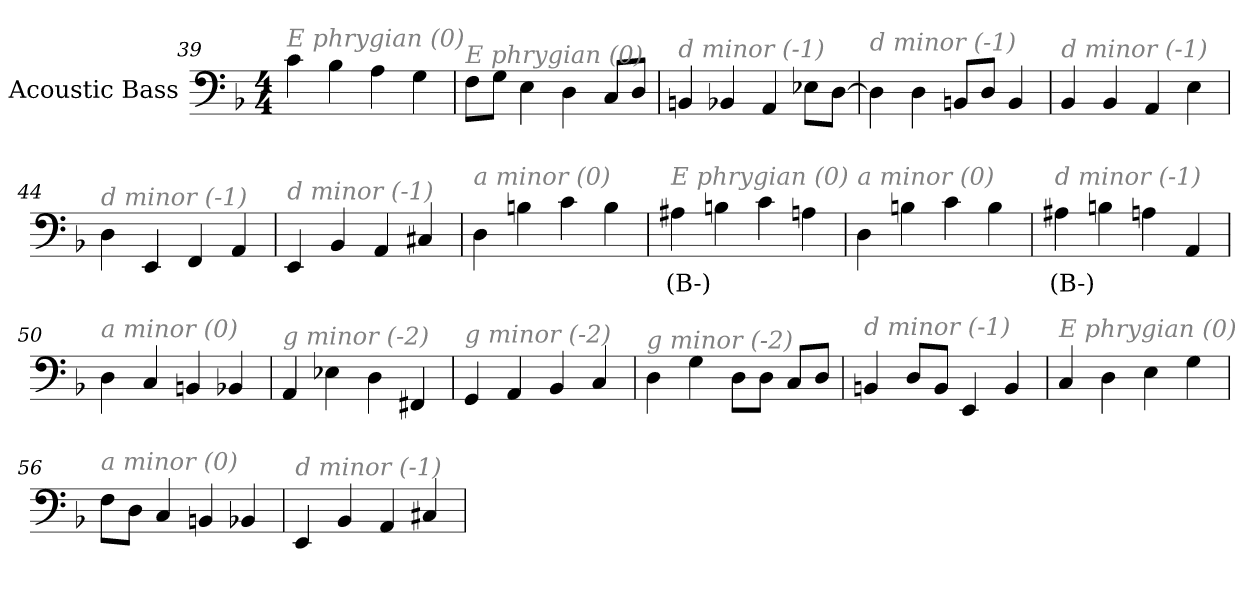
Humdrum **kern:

**kern	**text
*part1	*part1
*staff1	*staff1
*I"Acoustic Bass	*
*clefF4	*
*ITrd7c12	*
*k[b-]	*
*F:	*
*M4/4	*
=39	=39
!LO:TX:i:color=#808080:t=E phrygian (0)	!
4C	.
4BB-	.
4AA	.
4GG	.
=40	=40
!LO:TX:i:color=#808080:t=E phrygian (0)	!
8FFL	.
8GGJ	.
4EE	.
4DD	.
8CCL	.
8DDJ	.
=41	=41
!LO:TX:i:color=#808080:t=d minor (-1)	!
4BBBn	.
4BBB-X	.
4AAA	.
8EE-XL	.
[8DDJ	.
=42	=42
!LO:TX:i:color=#808080:t=d minor (-1)	!
4DD]	.
4DD	.
8BBBnL	.
8DDJ	.
4BBB	.
=43	=43
!LO:TX:i:color=#808080:t=d minor (-1)	!
4BBB-	.
4BBB-	.
4AAA	.
4EE	.
=44	=44
!LO:TX:i:color=#808080:t=d minor (-1)	!
4DD	.
4EEE	.
4FFF	.
4AAA	.
=45	=45
!LO:TX:i:color=#808080:t=d minor (-1)	!
4EEE	.
4BBB-	.
4AAA	.
4CC#X	.
=46	=46
!LO:TX:i:color=#808080:t=a minor (0)	!
4DD	.
4BBn	.
4C	.
4BB	.
=47	=47
!LO:TX:i:color=#808080:t=E phrygian (0)	!
4AA#Xi	(B-)
4BBn	.
4C	.
4AA	.
=48	=48
!LO:TX:i:color=#808080:t=a minor (0)	!
4DD	.
4BBn	.
4C	.
4BB	.
=49	=49
!LO:TX:i:color=#808080:t=d minor (-1)	!
4AA#Xi	(B-)
4BBn	.
4AA	.
4AAA	.
=50	=50
!LO:TX:i:color=#808080:t=a minor (0)	!
4DD	.
4CC	.
4BBBn	.
4BBB-X	.
=51	=51
!LO:TX:i:color=#808080:t=g minor (-2)	!
4AAA	.
4EE-X	.
4DD	.
4FFF#X	.
=52	=52
!LO:TX:i:color=#808080:t=g minor (-2)	!
4GGG	.
4AAA	.
4BBB-	.
4CC	.
=53	=53
!LO:TX:i:color=#808080:t=g minor (-2)	!
4DD	.
4GG	.
8DDL	.
8DDJ	.
8CCL	.
8DDJ	.
=54	=54
!LO:TX:i:color=#808080:t=d minor (-1)	!
4BBBn	.
8DDL	.
8BBBJ	.
4EEE	.
4BBB	.
=55	=55
!LO:TX:i:color=#808080:t=E phrygian (0)	!
4CC	.
4DD	.
4EE	.
4GG	.
=56	=56
!LO:TX:i:color=#808080:t=a minor (0)	!
8FFL	.
8DDJ	.
4CC	.
4BBBn	.
4BBB-X	.
=57	=57
!LO:TX:i:color=#808080:t=d minor (-1)	!
4EEE	.
4BBB-	.
4AAA	.
4CC#X	.
=	=
*-	*-
